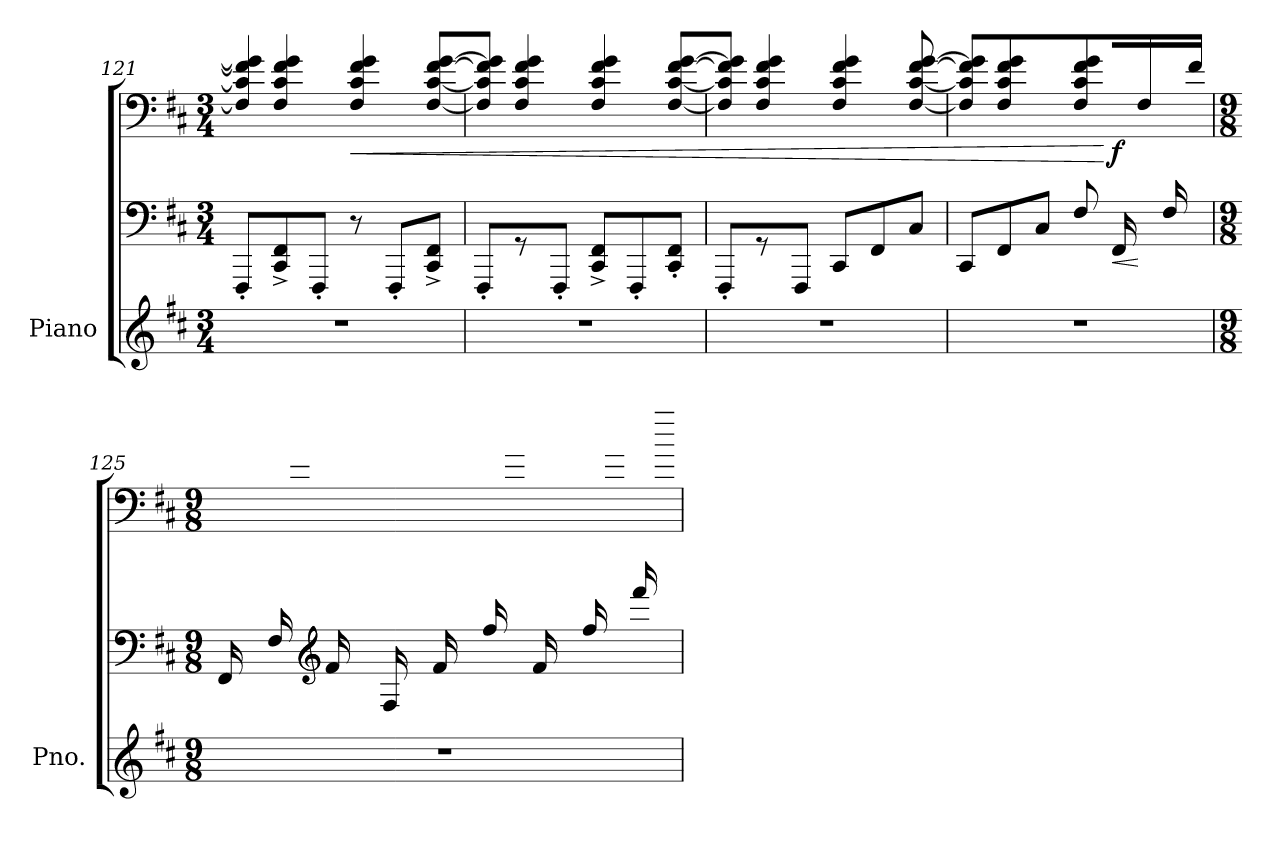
**kern	**kern	**kern	**dynam
*part1	*part1	*part1	*part1
*staff3	*staff2	*staff1	*staff1/2/3
*I"Piano	*	*	*
*I'Pno.	*	*	*
*clefG2	*clefF4	*clefF4	*
*k[f#c#]	*k[f#c#]	*k[f#c#]	*
*M3/4	*M3/4	*M3/4	*
=121	=121	=121	=121
2.r	8FFF#'/L	8F#/] 8c#/] 8f#/] 8g/]J	.
.	8CC#/^ 8FF#/^	4F#/ 4c#/ 4f#/ 4g/	.
.	8FFF#'/J	.	.
!	!	!	!LO:HP:b
.	8r	4F#/ 4c#/ 4f#/ 4g/	<
.	8FFF#'/L	.	.
.	8CC#/^ 8FF#/^J	[8F#/ [8c#/ [8f#/ [8g/L	.
=122	=122	=122	=122
2.r	8FFF#'/L	8F#/] 8c#/] 8f#/] 8g/]J	.
.	8rGG	4F#/ 4c#/ 4f#/ 4g/	.
.	8FFF#'/J	.	.
.	8CC#/^ 8FF#/^L	4F#/ 4c#/ 4f#/ 4g/	.
.	8FFF#'/	.	.
.	8CC#/' 8FF#/'J	[8F#/ [8c#/ [8f#/ [8g/L	.
=123	=123	=123	=123
2.r	8FFF#'/L	8F#/] 8c#/] 8f#/] 8g/]J	.
.	8rGG	4F#/ 4c#/ 4f#/ 4g/	.
.	8FFF#/J	.	.
.	8CC#/L	4F#/ 4c#/ 4f#/ 4g/	.
.	8FF#/	.	.
.	8C#/J	[8F#/ [8c#/ [8f#/ [8g/	.
!!LO:LB:g=z
=124	=124	=124	=124
*	*^	*	*
2.r	2ryy	8CC#/L	8F#/] 8c#/] 8f#/] 8g/]	.
.	.	8FF#/	4F#/ 4c#/ 4f#/ 4g/	.
.	.	8C#/J	.	.
.	.	8F#/	8F#/ 8c#/ 8f#/ 8g/	.
!	!	!	!	!LO:HP:b=2
!	!	!	!	!LO:DY:n=1:b
.	16FF#/LL	4ryy	16ryy	< [ f
.	16ryy	.	16F#\	.
.	16F#/	.	16ryy	.
.	16ryy	.	16f#\JJ	.
=125	=125	=125	=125	=125
*M9/8	*M9/8	*	*M9/8	*
8%9r	16FF#/LL	4ryy	16ryy	.
.	16ryy	.	16F#\	.
.	16F#/	.	16ryy	.
.	16ryy	.	16f#\	.
*	*clefG2	*	*	*
.	16f#/	8ryy	16ryy	.
*	*	*	*clefG2	*
.	16ryy	.	16ff#\JJ	.
.	16F#/LL	4ryy	16ryy	.
.	16ryy	.	16f#\	.
.	16f#/	.	16ryy	.
.	16ryy	.	16ff#\	.
.	16ff#/	2ryy	16ryy	.
.	16ryy	.	16fff#\JJ	.
.	16f#/LL	.	16ryy	.
.	16ryy	.	16ff#\	.
.	16ff#/	.	16ryy	.
.	16ryy	.	16fff#\	.
.	16fff#/	.	16ryy	.
.	16ryy	.	16ffff#\JJ	.
*	*v	*v	*	*
.	.	.	[
=	=	=	=
*-	*-	*-	*-
